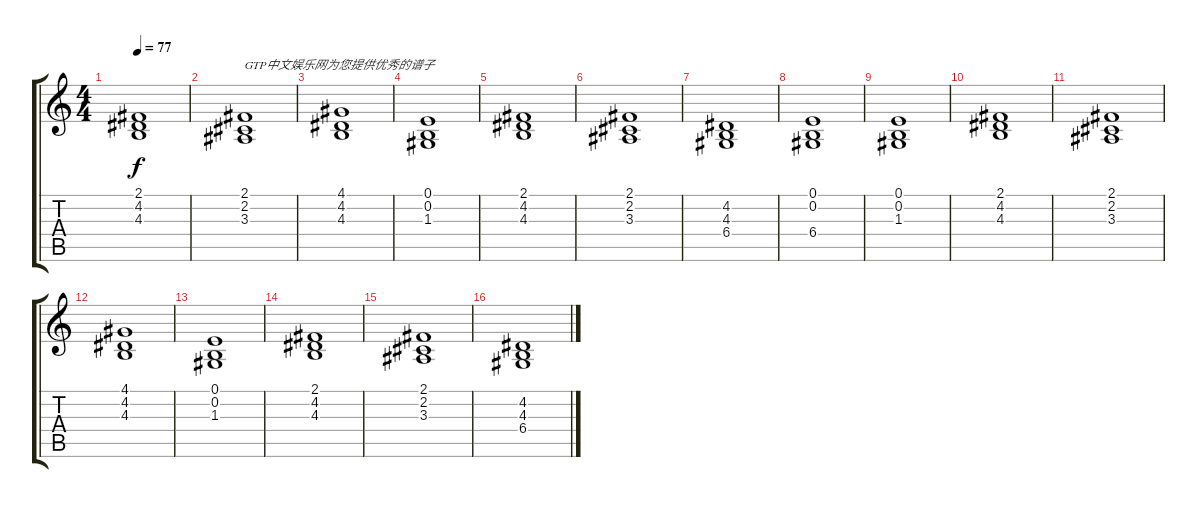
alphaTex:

\track "" {instrument stringensemble1}
\staff {score tabs}
\tuning (E4 B3 G3 D3 A2 E2) {hide}
\ts (4 4)
\tempo 77
\clef g2
\ks c
(2.1 4.2 4.3).1{dy f instrument stringensemble1} |
(2.1 2.2 3.3).1{txt "GTP中文娱乐网为您提供优秀的谱子"} |
(4.1 4.2 4.3).1 |
(0.1 0.2 1.3).1 |
(2.1 4.2 4.3).1 |
(2.1 2.2 3.3).1 |
(4.2 4.3 6.4).1 |
(0.1 0.2 6.4).1 |
(0.1 0.2 1.3).1 |
(2.1 4.2 4.3).1 |
(2.1 2.2 3.3).1 |
(4.1 4.2 4.3).1 |
(0.1 0.2 1.3).1 |
(2.1 4.2 4.3).1 |
(2.1 2.2 3.3).1 |
(4.2 4.3 6.4).1
